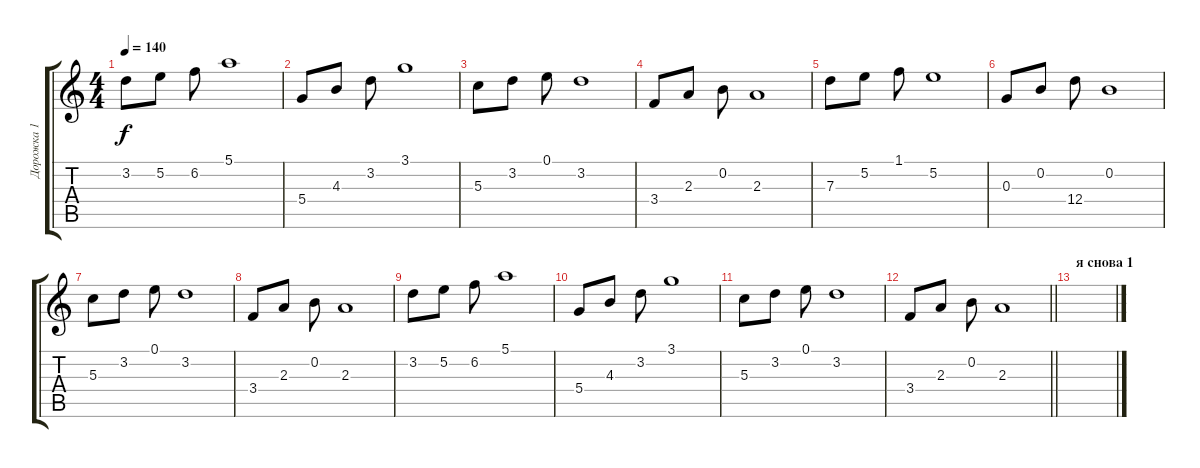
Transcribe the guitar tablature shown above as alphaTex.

\track ("Дорожка 1" "Дорожка 1") {instrument acousticguitarsteel}
\staff {score tabs}
\tuning (E4 B3 G3 D3 A2 E2) {hide}
\ts (4 4)
\tempo 140
\clef g2
\ks c
3.2.8{dy f} 5.2.8 6.2.8 5.1.1 |
5.4.8 4.3.8 3.2.8 3.1.1 |
5.3.8 3.2.8 0.1.8 3.2.1 |
3.4.8 2.3.8 0.2.8 2.3.1 |
7.3.8 5.2.8 1.1.8 5.2.1 |
0.3.8 0.2.8 12.4.8 0.2.1 |
5.3.8 3.2.8 0.1.8 3.2.1 |
3.4.8 2.3.8 0.2.8 2.3.1 |
3.2.8 5.2.8 6.2.8 5.1.1 |
5.4.8 4.3.8 3.2.8 3.1.1 |
5.3.8 3.2.8 0.1.8 3.2.1 |
\barLineRight lightlight
3.4.8 2.3.8 0.2.8 2.3.1 |
\section ("" "я снова 1")
